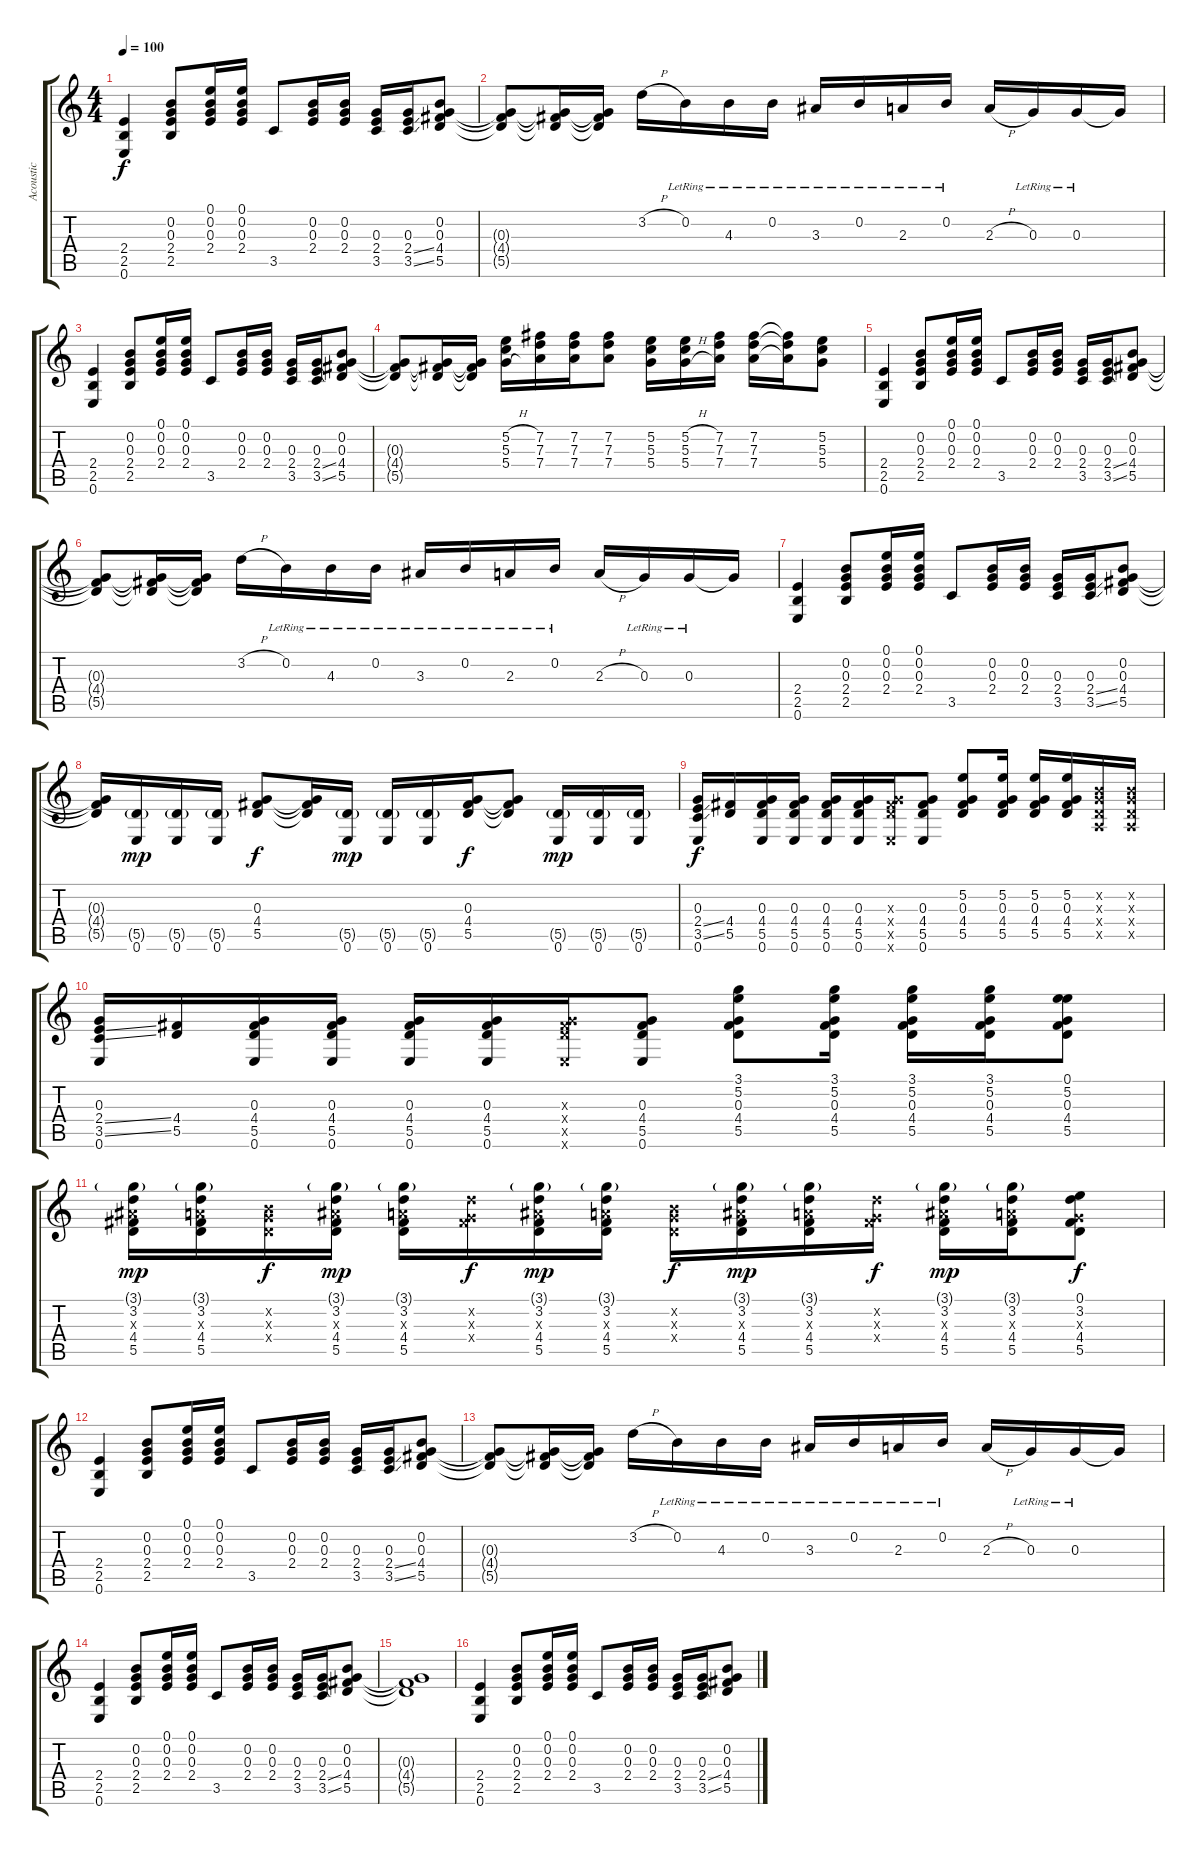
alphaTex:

\track ("Acoustic" "Acoustic") {instrument acousticguitarsteel}
\staff {score tabs}
\tuning (E4 B3 G3 D3 A2 E2) {hide}
\ts (4 4)
\tempo 100
\clef g2
\ks c
(2.4 2.5 0.6).4{dy f} (0.2 0.3 2.4 2.5).8 (0.1 0.2 0.3 2.4).16 (0.1 0.2 0.3 2.4).16 3.5.8 (0.2 0.3 2.4).16 (0.2 0.3 2.4).16 (0.3 2.4 3.5).16 (0.3 2.4{ss} 3.5{ss}).16 (0.2 0.3 4.4 5.5).8 |
(0.3{t} 4.4{t} 5.5{t}).8 (0.3{t} 4.4{t} 5.5{t}).16 (0.3{t} 4.4{t} 5.5{t}).16 3.2{h}.16 0.2{lr}.16 4.3{lr}.16 0.2{lr}.16 3.3{lr}.16 0.2{lr}.16 2.3{lr}.16 0.2{lr}.16 2.3{h}.16 0.3{lr}.16 0.3{lr}.16 0.3{t}.16 |
(2.4 2.5 0.6).4 (0.2 0.3 2.4 2.5).8 (0.1 0.2 0.3 2.4).16 (0.1 0.2 0.3 2.4).16 3.5.8 (0.2 0.3 2.4).16 (0.2 0.3 2.4).16 (0.3 2.4 3.5).16 (0.3 2.4{ss} 3.5{ss}).16 (0.2 0.3 4.4 5.5).8 |
(0.3{t} 4.4{t} 5.5{t}).8 (0.3{t} 4.4{t} 5.5{t}).16 (0.3{t} 4.4{t} 5.5{t}).16 (5.2{h} 5.3{h} 5.4{h}).16 (7.2 7.3 7.4).16 (7.2 7.3 7.4).16 (7.2 7.3 7.4).8 (5.2 5.3 5.4).16 (5.2{h} 5.3{h} 5.4{h}).16 (7.2 7.3 7.4).16 (7.2 7.3 7.4).16 (7.2{t} 7.3{t} 7.4{t}).16 (5.2 5.3 5.4).8 |
(2.4 2.5 0.6).4 (0.2 0.3 2.4 2.5).8 (0.1 0.2 0.3 2.4).16 (0.1 0.2 0.3 2.4).16 3.5.8 (0.2 0.3 2.4).16 (0.2 0.3 2.4).16 (0.3 2.4 3.5).16 (0.3 2.4{ss} 3.5{ss}).16 (0.2 0.3 4.4 5.5).8 |
(0.3{t} 4.4{t} 5.5{t}).8 (0.3{t} 4.4{t} 5.5{t}).16 (0.3{t} 4.4{t} 5.5{t}).16 3.2{h}.16 0.2{lr}.16 4.3{lr}.16 0.2{lr}.16 3.3{lr}.16 0.2{lr}.16 2.3{lr}.16 0.2{lr}.16 2.3{h}.16 0.3{lr}.16 0.3{lr}.16 0.3{t}.16 |
(2.4 2.5 0.6).4 (0.2 0.3 2.4 2.5).8 (0.1 0.2 0.3 2.4).16 (0.1 0.2 0.3 2.4).16 3.5.8 (0.2 0.3 2.4).16 (0.2 0.3 2.4).16 (0.3 2.4 3.5).16 (0.3 2.4{ss} 3.5{ss}).16 (0.2 0.3 4.4 5.5).8 |
(0.3{t} 4.4{t} 5.5{t}).16 (5.5{g} 0.6).16{dy mp} (5.5{g} 0.6).16 (5.5{g} 0.6).16 (0.3 4.4 5.5).8{dy f} (0.3{t} 4.4{t} 5.5{t}).16 (5.5{g} 0.6).16{dy mp} (5.5{g} 0.6).16 (5.5{g} 0.6).16 (0.3 4.4 5.5).16{dy f} (0.3{t} 4.4{t} 5.5{t}).8 (5.5{g} 0.6).16{dy mp} (5.5{g} 0.6).16 (5.5{g} 0.6).16 |
(0.3 2.4{ss} 3.5{ss} 0.6).16{dy f} (4.4 5.5).16 (0.3 4.4 5.5 0.6).16 (0.3 4.4 5.5 0.6).16 (0.3 4.4 5.5 0.6).16 (0.3 4.4 5.5 0.6).16 (0.3{x} 4.4{x} 5.5{x} 0.6{x}).16 (0.3 4.4 5.5 0.6).8 (5.2 0.3 4.4 5.5).8 (5.2 0.3 4.4 5.5).16 (5.2 0.3 4.4 5.5).16 (5.2 0.3 4.4 5.5).16 (0.2{x} 0.3{x} 0.4{x} 0.5{x}).16 (0.2{x} 0.3{x} 0.4{x} 0.5{x}).16 |
(0.3 2.4{ss} 3.5{ss} 0.6).16 (4.4 5.5).16 (0.3 4.4 5.5 0.6).16 (0.3 4.4 5.5 0.6).16 (0.3 4.4 5.5 0.6).16 (0.3 4.4 5.5 0.6).16 (0.3{x} 4.4{x} 5.5{x} 0.6{x}).16 (0.3 4.4 5.5 0.6).8 (3.1 5.2 0.3 4.4 5.5).8 (3.1 5.2 0.3 4.4 5.5).16 (3.1 5.2 0.3 4.4 5.5).16 (3.1 5.2 0.3 4.4 5.5).16 (0.1 5.2 0.3 4.4 5.5).8 |
(3.1{g} 3.2 3.3{x} 4.4 5.5).16{dy mp} (3.1{g} 3.2 2.3{x} 4.4 5.5).16 (0.2{x} 0.3{x} 0.4{x}).16{dy f} (3.1{g} 3.2 3.3{x} 4.4 5.5).16{dy mp} (3.1{g} 3.2 2.3{x} 4.4 5.5).16 (3.2{x} 0.3{x} 4.4{x}).16{dy f} (3.1{g} 3.2 3.3{x} 4.4 5.5).16{dy mp} (3.1{g} 3.2 2.3{x} 4.4 5.5).16 (0.2{x} 0.3{x} 0.4{x}).16{dy f} (3.1{g} 3.2 3.3{x} 4.4 5.5).16{dy mp} (3.1{g} 3.2 2.3{x} 4.4 5.5).16 (3.2{x} 0.3{x} 4.4{x}).16{dy f} (3.1{g} 3.2 3.3{x} 4.4 5.5).16{dy mp} (3.1{g} 3.2 2.3{x} 4.4 5.5).16 (0.1 3.2 0.3{x} 4.4 5.5).8{dy f} |
(2.4 2.5 0.6).4 (0.2 0.3 2.4 2.5).8 (0.1 0.2 0.3 2.4).16 (0.1 0.2 0.3 2.4).16 3.5.8 (0.2 0.3 2.4).16 (0.2 0.3 2.4).16 (0.3 2.4 3.5).16 (0.3 2.4{ss} 3.5{ss}).16 (0.2 0.3 4.4 5.5).8 |
(0.3{t} 4.4{t} 5.5{t}).8 (0.3{t} 4.4{t} 5.5{t}).16 (0.3{t} 4.4{t} 5.5{t}).16 3.2{h}.16 0.2{lr}.16 4.3{lr}.16 0.2{lr}.16 3.3{lr}.16 0.2{lr}.16 2.3{lr}.16 0.2{lr}.16 2.3{h}.16 0.3{lr}.16 0.3{lr}.16 0.3{t}.16 |
(2.4 2.5 0.6).4 (0.2 0.3 2.4 2.5).8 (0.1 0.2 0.3 2.4).16 (0.1 0.2 0.3 2.4).16 3.5.8 (0.2 0.3 2.4).16 (0.2 0.3 2.4).16 (0.3 2.4 3.5).16 (0.3 2.4{ss} 3.5{ss}).16 (0.2 0.3 4.4 5.5).8 |
(0.3{t} 4.4{t} 5.5{t}).1 |
(2.4 2.5 0.6).4 (0.2 0.3 2.4 2.5).8 (0.1 0.2 0.3 2.4).16 (0.1 0.2 0.3 2.4).16 3.5.8 (0.2 0.3 2.4).16 (0.2 0.3 2.4).16 (0.3 2.4 3.5).16 (0.3 2.4{ss} 3.5{ss}).16 (0.2 0.3 4.4 5.5).8
